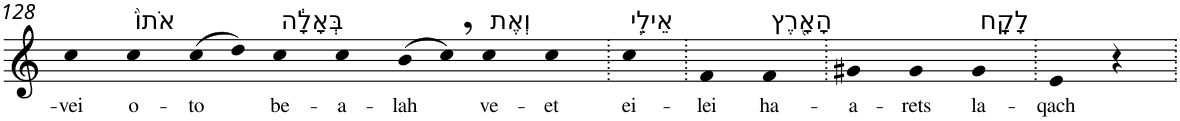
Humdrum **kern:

**kern	**text
*part1	*part1
*staff1	*staff1
*I"Piano	*
*I'Pno	*
!!LO:PB:g=z
*clefG2	*
*k[]	*
=128	=128
!	!LO:LY:b
4cc	-vei
!LO:TX:a:t=אֹתוֹ֙	!
!	!LO:LY:b
4cc	o-
!	!LO:LY:b
(>8cc	-to
8dd)	.
!LO:TX:a:t=בְּאָלָ֔ה	!
!	!LO:LY:b
4cc	be-
!	!LO:LY:b
4cc	-a-
!	!LO:LY:b
(>8b	-lah
8cc,)	.
!LO:TX:a:t=וְאֶת	!
!	!LO:LY:b
4cc	ve-
!	!LO:LY:b
4cc	-et
=129.	=129.
!LO:TX:a:t=אֵילֵ֥י	!
!	!LO:LY:b
4cc	ei-
=130.	=130.
!	!LO:LY:b
4f	-lei
!LO:TX:a:t=הָאָ֖רֶץ	!
!	!LO:LY:b
4f	ha-
=131.	=131.
!	!LO:LY:b
4g#X	-a-
!	!LO:LY:b
4g#	-rets
!LO:TX:a:t=לָקָֽח	!
!	!LO:LY:b
4g#	la-
=132.	=132.
!	!LO:LY:b
4e	-qach
4r	.
=.	=.
*-	*-
